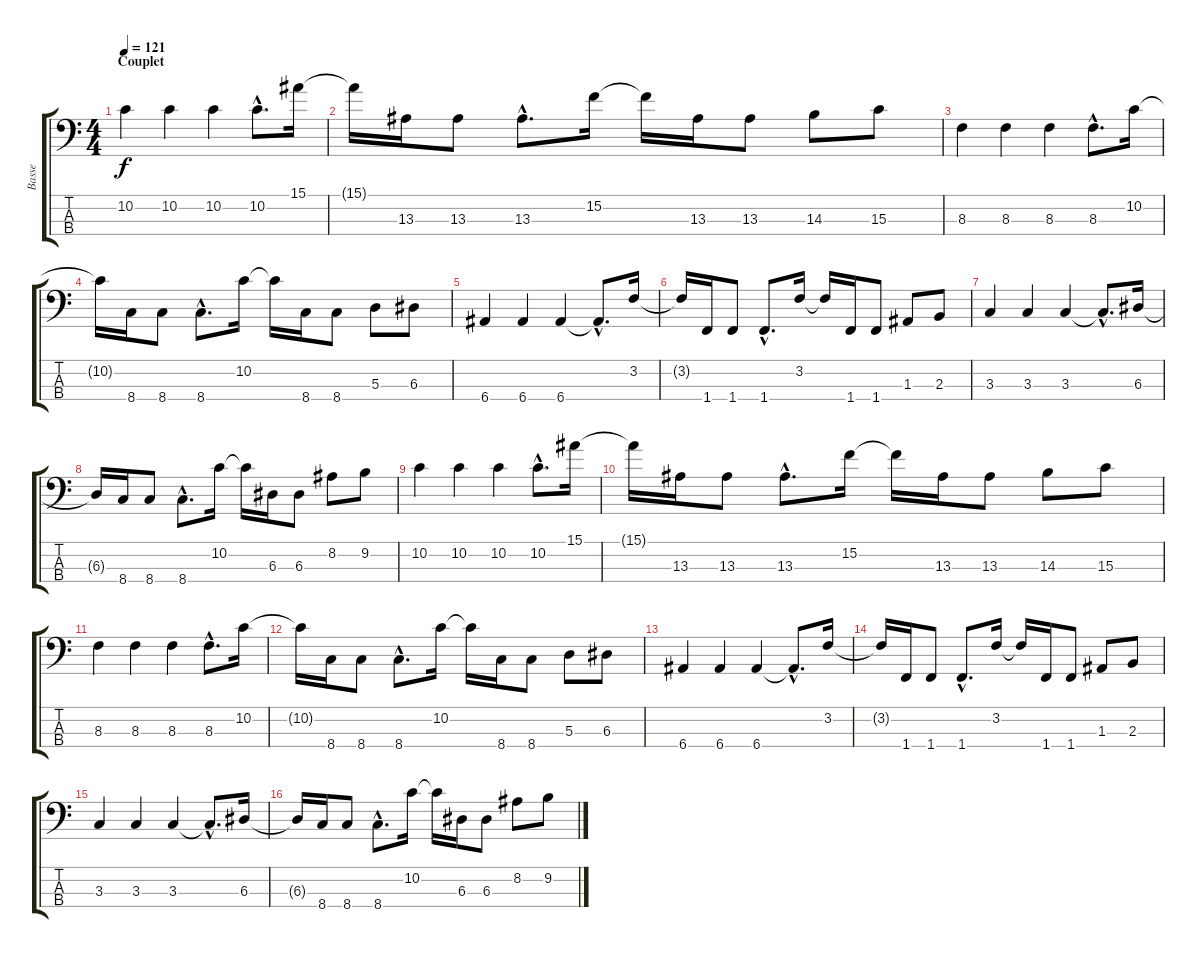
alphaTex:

\track ("Basse" "Basse") {instrument electricbassfinger}
\staff {score tabs}
\tuning (G2 D2 A1 E1) {hide}
\ts (4 4)
\section ("" "Couplet")
\tempo 121
\clef f4
\ks c
10.2.4{dy f} 10.2.4 10.2.4 10.2{hac}.8{d} 15.1.16 |
15.1{t}.16 13.3.16 13.3.8 13.3{hac}.8{d} 15.2.16 15.2{t}.16 13.3.16 13.3.8 14.3.8 15.3.8 |
8.3.4 8.3.4 8.3.4 8.3{hac}.8{d} 10.2.16 |
10.2{t}.16 8.4.16 8.4.8 8.4{hac}.8{d} 10.2.16 10.2{t}.16 8.4.16 8.4.8 5.3.8 6.3.8 |
6.4.4 6.4.4 6.4.4 6.4{hac t}.8{d} 3.2.16 |
3.2{t}.16 1.4.16 1.4.8 1.4{hac}.8{d} 3.2.16 3.2{t}.16 1.4.16 1.4.8 1.3.8 2.3.8 |
3.3.4 3.3.4 3.3.4 3.3{hac t}.8{d} 6.3.16 |
6.3{t}.16 8.4.16 8.4.8 8.4{hac}.8{d} 10.2.16 10.2{t}.16 6.3.16 6.3.8 8.2.8 9.2.8 |
10.2.4 10.2.4 10.2.4 10.2{hac}.8{d} 15.1.16 |
15.1{t}.16 13.3.16 13.3.8 13.3{hac}.8{d} 15.2.16 15.2{t}.16 13.3.16 13.3.8 14.3.8 15.3.8 |
8.3.4 8.3.4 8.3.4 8.3{hac}.8{d} 10.2.16 |
10.2{t}.16 8.4.16 8.4.8 8.4{hac}.8{d} 10.2.16 10.2{t}.16 8.4.16 8.4.8 5.3.8 6.3.8 |
6.4.4 6.4.4 6.4.4 6.4{hac t}.8{d} 3.2.16 |
3.2{t}.16 1.4.16 1.4.8 1.4{hac}.8{d} 3.2.16 3.2{t}.16 1.4.16 1.4.8 1.3.8 2.3.8 |
3.3.4 3.3.4 3.3.4 3.3{hac t}.8{d} 6.3.16 |
6.3{t}.16 8.4.16 8.4.8 8.4{hac}.8{d} 10.2.16 10.2{t}.16 6.3.16 6.3.8 8.2.8 9.2.8
